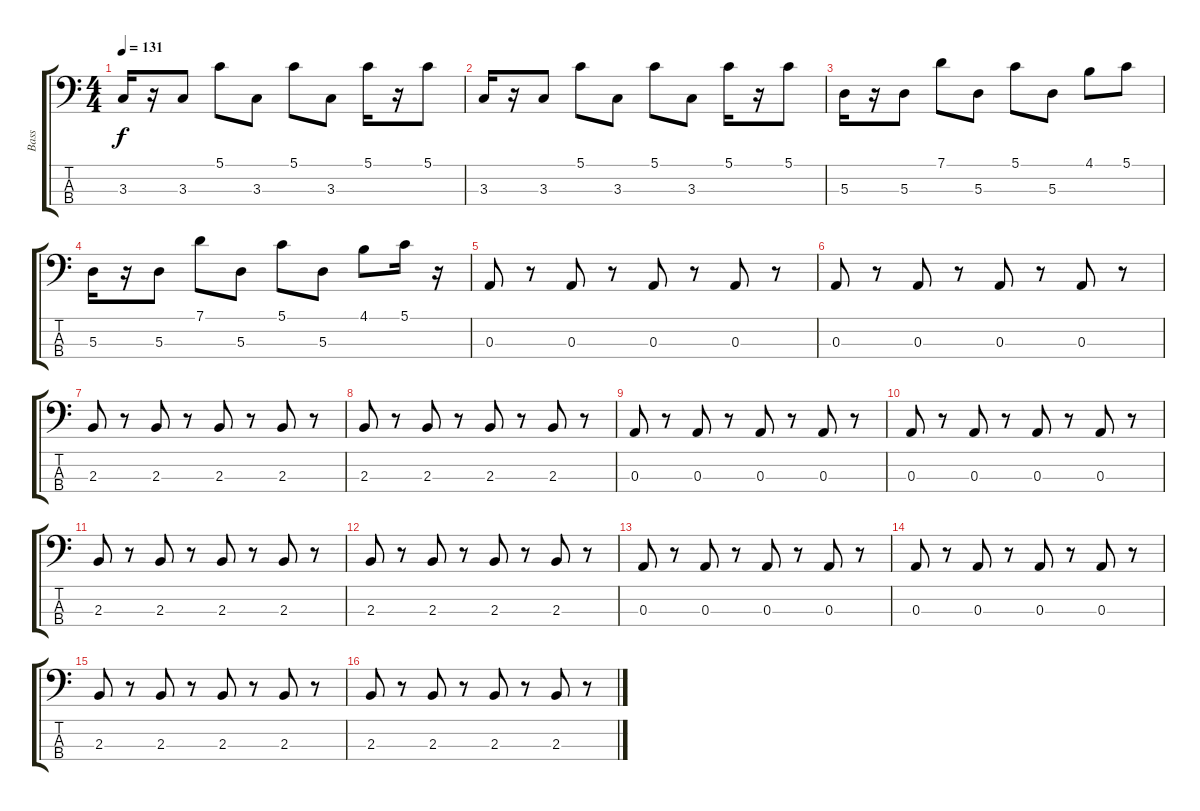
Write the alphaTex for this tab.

\track ("Bass" "Bass") {instrument electricbassfinger}
\staff {score tabs}
\tuning (G2 D2 A1 E1) {hide}
\ts (4 4)
\tempo 131
\clef f4
\ks c
3.3.16{dy f} r.16 3.3.8 5.1.8 3.3.8 5.1.8 3.3.8 5.1.16 r.16 5.1.8 |
3.3.16 r.16 3.3.8 5.1.8 3.3.8 5.1.8 3.3.8 5.1.16 r.16 5.1.8 |
5.3.16 r.16 5.3.8 7.1.8 5.3.8 5.1.8 5.3.8 4.1.8 5.1.8 |
5.3.16 r.16 5.3.8 7.1.8 5.3.8 5.1.8 5.3.8 4.1.8 5.1.16 r.16 |
0.3.8 r.8 0.3.8 r.8 0.3.8 r.8 0.3.8 r.8 |
0.3.8 r.8 0.3.8 r.8 0.3.8 r.8 0.3.8 r.8 |
2.3.8 r.8 2.3.8 r.8 2.3.8 r.8 2.3.8 r.8 |
2.3.8 r.8 2.3.8 r.8 2.3.8 r.8 2.3.8 r.8 |
0.3.8 r.8 0.3.8 r.8 0.3.8 r.8 0.3.8 r.8 |
0.3.8 r.8 0.3.8 r.8 0.3.8 r.8 0.3.8 r.8 |
2.3.8 r.8 2.3.8 r.8 2.3.8 r.8 2.3.8 r.8 |
2.3.8 r.8 2.3.8 r.8 2.3.8 r.8 2.3.8 r.8 |
0.3.8 r.8 0.3.8 r.8 0.3.8 r.8 0.3.8 r.8 |
0.3.8 r.8 0.3.8 r.8 0.3.8 r.8 0.3.8 r.8 |
2.3.8 r.8 2.3.8 r.8 2.3.8 r.8 2.3.8 r.8 |
2.3.8 r.8 2.3.8 r.8 2.3.8 r.8 2.3.8 r.8
